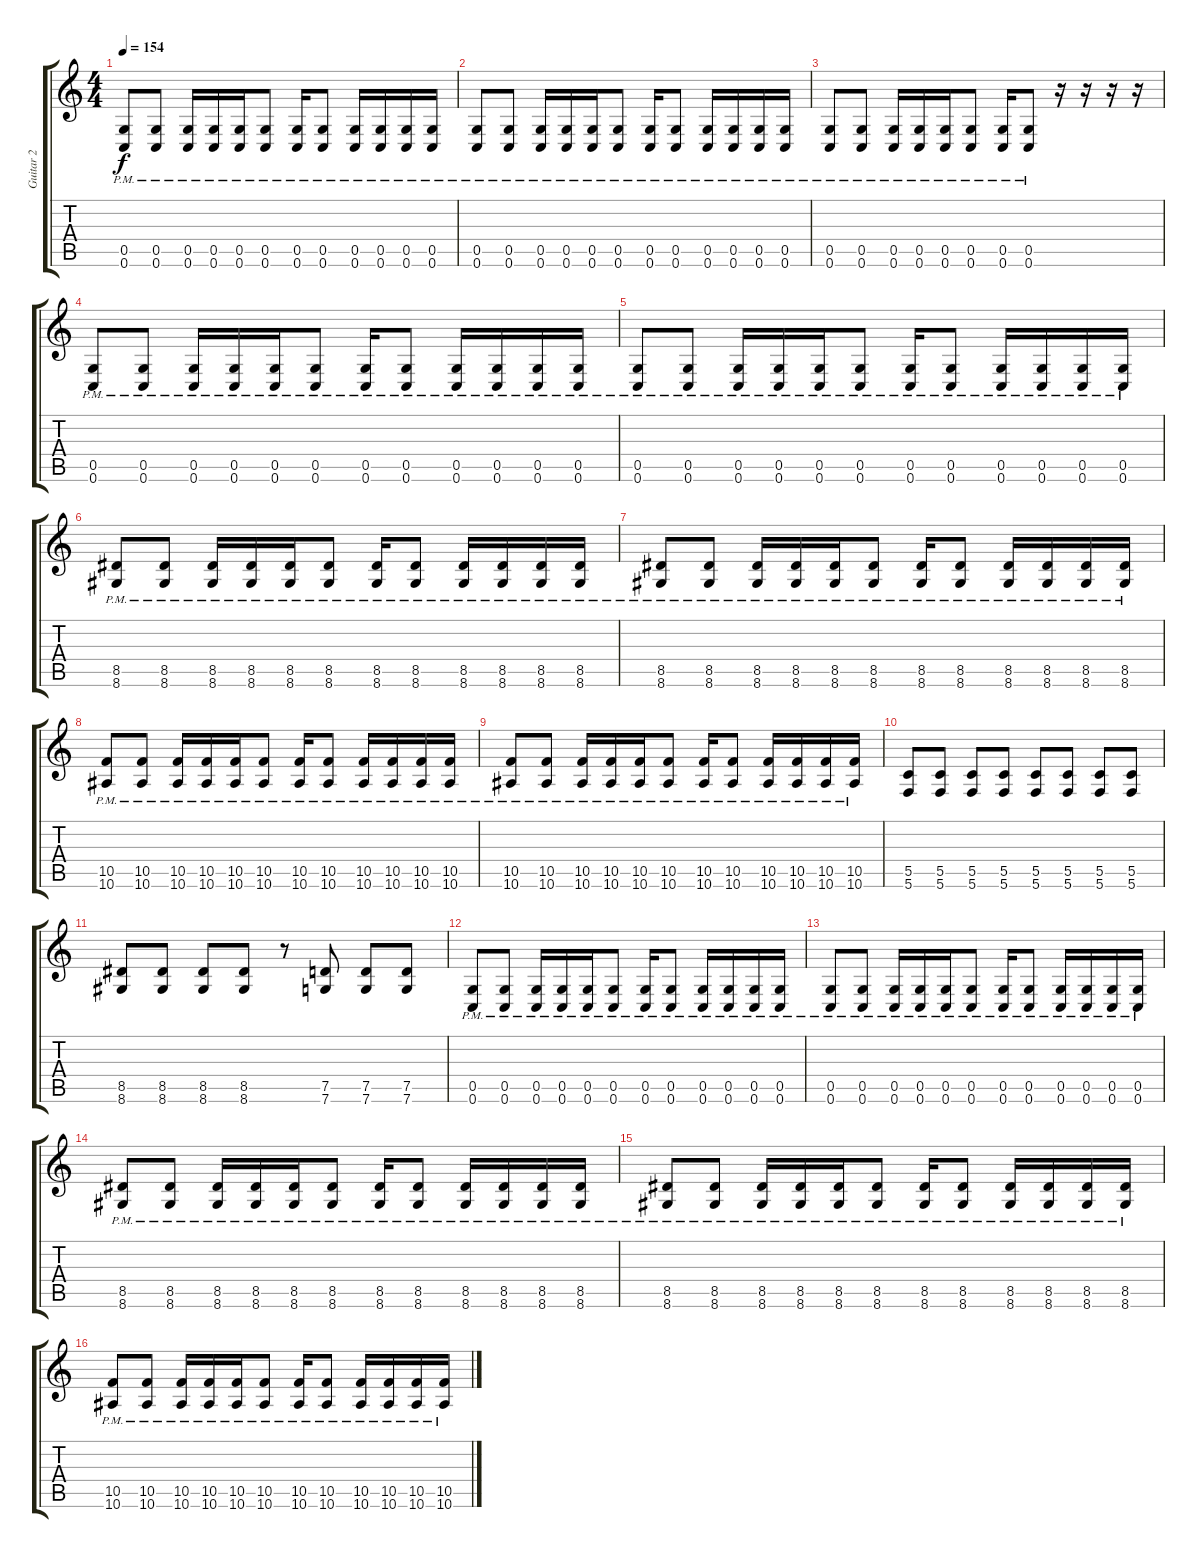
\track ("Guitar 2" "Guitar 2") {instrument distortionguitar bank 255}
\staff {score tabs}
\tuning (D4 A3 F3 C3 G2 C2) {hide}
\ts (4 4)
\tempo 154
\clef g2
\ks c
(0.5{pm} 0.6).8{dy f} (0.5{pm} 0.6).8 (0.5{pm} 0.6).16 (0.5{pm} 0.6).16 (0.5{pm} 0.6).16 (0.5{pm} 0.6).8 (0.5{pm} 0.6).16 (0.5{pm} 0.6).8 (0.5{pm} 0.6).16 (0.5{pm} 0.6).16 (0.5{pm} 0.6).16 (0.5{pm} 0.6).16 |
(0.5{pm} 0.6).8 (0.5{pm} 0.6).8 (0.5{pm} 0.6).16 (0.5{pm} 0.6).16 (0.5{pm} 0.6).16 (0.5{pm} 0.6).8 (0.5{pm} 0.6).16 (0.5{pm} 0.6).8 (0.5{pm} 0.6).16 (0.5{pm} 0.6).16 (0.5{pm} 0.6).16 (0.5{pm} 0.6).16 |
(0.5{pm} 0.6).8 (0.5{pm} 0.6).8 (0.5{pm} 0.6).16 (0.5{pm} 0.6).16 (0.5{pm} 0.6).16 (0.5{pm} 0.6).8 (0.5{pm} 0.6).16 (0.5{pm} 0.6).8 r.16 r.16 r.16 r.16 |
(0.5{pm} 0.6).8 (0.5{pm} 0.6).8 (0.5{pm} 0.6).16 (0.5{pm} 0.6).16 (0.5{pm} 0.6).16 (0.5{pm} 0.6).8 (0.5{pm} 0.6).16 (0.5{pm} 0.6).8 (0.5{pm} 0.6).16 (0.5{pm} 0.6).16 (0.5{pm} 0.6).16 (0.5{pm} 0.6).16 |
(0.5{pm} 0.6).8 (0.5{pm} 0.6).8 (0.5{pm} 0.6).16 (0.5{pm} 0.6).16 (0.5{pm} 0.6).16 (0.5{pm} 0.6).8 (0.5{pm} 0.6).16 (0.5{pm} 0.6).8 (0.5{pm} 0.6).16 (0.5{pm} 0.6).16 (0.5{pm} 0.6).16 (0.5{pm} 0.6).16 |
(8.5{pm} 8.6).8 (8.5{pm} 8.6).8 (8.5{pm} 8.6).16 (8.5{pm} 8.6).16 (8.5{pm} 8.6).16 (8.5{pm} 8.6).8 (8.5{pm} 8.6).16 (8.5{pm} 8.6).8 (8.5{pm} 8.6).16 (8.5{pm} 8.6).16 (8.5{pm} 8.6).16 (8.5{pm} 8.6).16 |
(8.5{pm} 8.6).8 (8.5{pm} 8.6).8 (8.5{pm} 8.6).16 (8.5{pm} 8.6).16 (8.5{pm} 8.6).16 (8.5{pm} 8.6).8 (8.5{pm} 8.6).16 (8.5{pm} 8.6).8 (8.5{pm} 8.6).16 (8.5{pm} 8.6).16 (8.5{pm} 8.6).16 (8.5{pm} 8.6).16 |
(10.5{pm} 10.6).8 (10.5{pm} 10.6).8 (10.5{pm} 10.6).16 (10.5{pm} 10.6).16 (10.5{pm} 10.6).16 (10.5{pm} 10.6).8 (10.5{pm} 10.6).16 (10.5{pm} 10.6).8 (10.5{pm} 10.6).16 (10.5{pm} 10.6).16 (10.5{pm} 10.6).16 (10.5{pm} 10.6).16 |
(10.5{pm} 10.6).8 (10.5{pm} 10.6).8 (10.5{pm} 10.6).16 (10.5{pm} 10.6).16 (10.5{pm} 10.6).16 (10.5{pm} 10.6).8 (10.5{pm} 10.6).16 (10.5{pm} 10.6).8 (10.5{pm} 10.6).16 (10.5{pm} 10.6).16 (10.5{pm} 10.6).16 (10.5{pm} 10.6).16 |
(5.5 5.6).8 (5.5 5.6).8 (5.5 5.6).8 (5.5 5.6).8 (5.5 5.6).8 (5.5 5.6).8 (5.5 5.6).8 (5.5 5.6).8 |
(8.5 8.6).8 (8.5 8.6).8 (8.5 8.6).8 (8.5 8.6).8 r.8 (7.5 7.6).8 (7.5 7.6).8 (7.5 7.6).8 |
(0.5{pm} 0.6).8 (0.5{pm} 0.6).8 (0.5{pm} 0.6).16 (0.5{pm} 0.6).16 (0.5{pm} 0.6).16 (0.5{pm} 0.6).8 (0.5{pm} 0.6).16 (0.5{pm} 0.6).8 (0.5{pm} 0.6).16 (0.5{pm} 0.6).16 (0.5{pm} 0.6).16 (0.5{pm} 0.6).16 |
(0.5{pm} 0.6).8 (0.5{pm} 0.6).8 (0.5{pm} 0.6).16 (0.5{pm} 0.6).16 (0.5{pm} 0.6).16 (0.5{pm} 0.6).8 (0.5{pm} 0.6).16 (0.5{pm} 0.6).8 (0.5{pm} 0.6).16 (0.5{pm} 0.6).16 (0.5{pm} 0.6).16 (0.5{pm} 0.6).16 |
(8.5{pm} 8.6).8 (8.5{pm} 8.6).8 (8.5{pm} 8.6).16 (8.5{pm} 8.6).16 (8.5{pm} 8.6).16 (8.5{pm} 8.6).8 (8.5{pm} 8.6).16 (8.5{pm} 8.6).8 (8.5{pm} 8.6).16 (8.5{pm} 8.6).16 (8.5{pm} 8.6).16 (8.5{pm} 8.6).16 |
(8.5{pm} 8.6).8 (8.5{pm} 8.6).8 (8.5{pm} 8.6).16 (8.5{pm} 8.6).16 (8.5{pm} 8.6).16 (8.5{pm} 8.6).8 (8.5{pm} 8.6).16 (8.5{pm} 8.6).8 (8.5{pm} 8.6).16 (8.5{pm} 8.6).16 (8.5{pm} 8.6).16 (8.5{pm} 8.6).16 |
(10.5{pm} 10.6).8 (10.5{pm} 10.6).8 (10.5{pm} 10.6).16 (10.5{pm} 10.6).16 (10.5{pm} 10.6).16 (10.5{pm} 10.6).8 (10.5{pm} 10.6).16 (10.5{pm} 10.6).8 (10.5{pm} 10.6).16 (10.5{pm} 10.6).16 (10.5{pm} 10.6).16 (10.5{pm} 10.6).16
